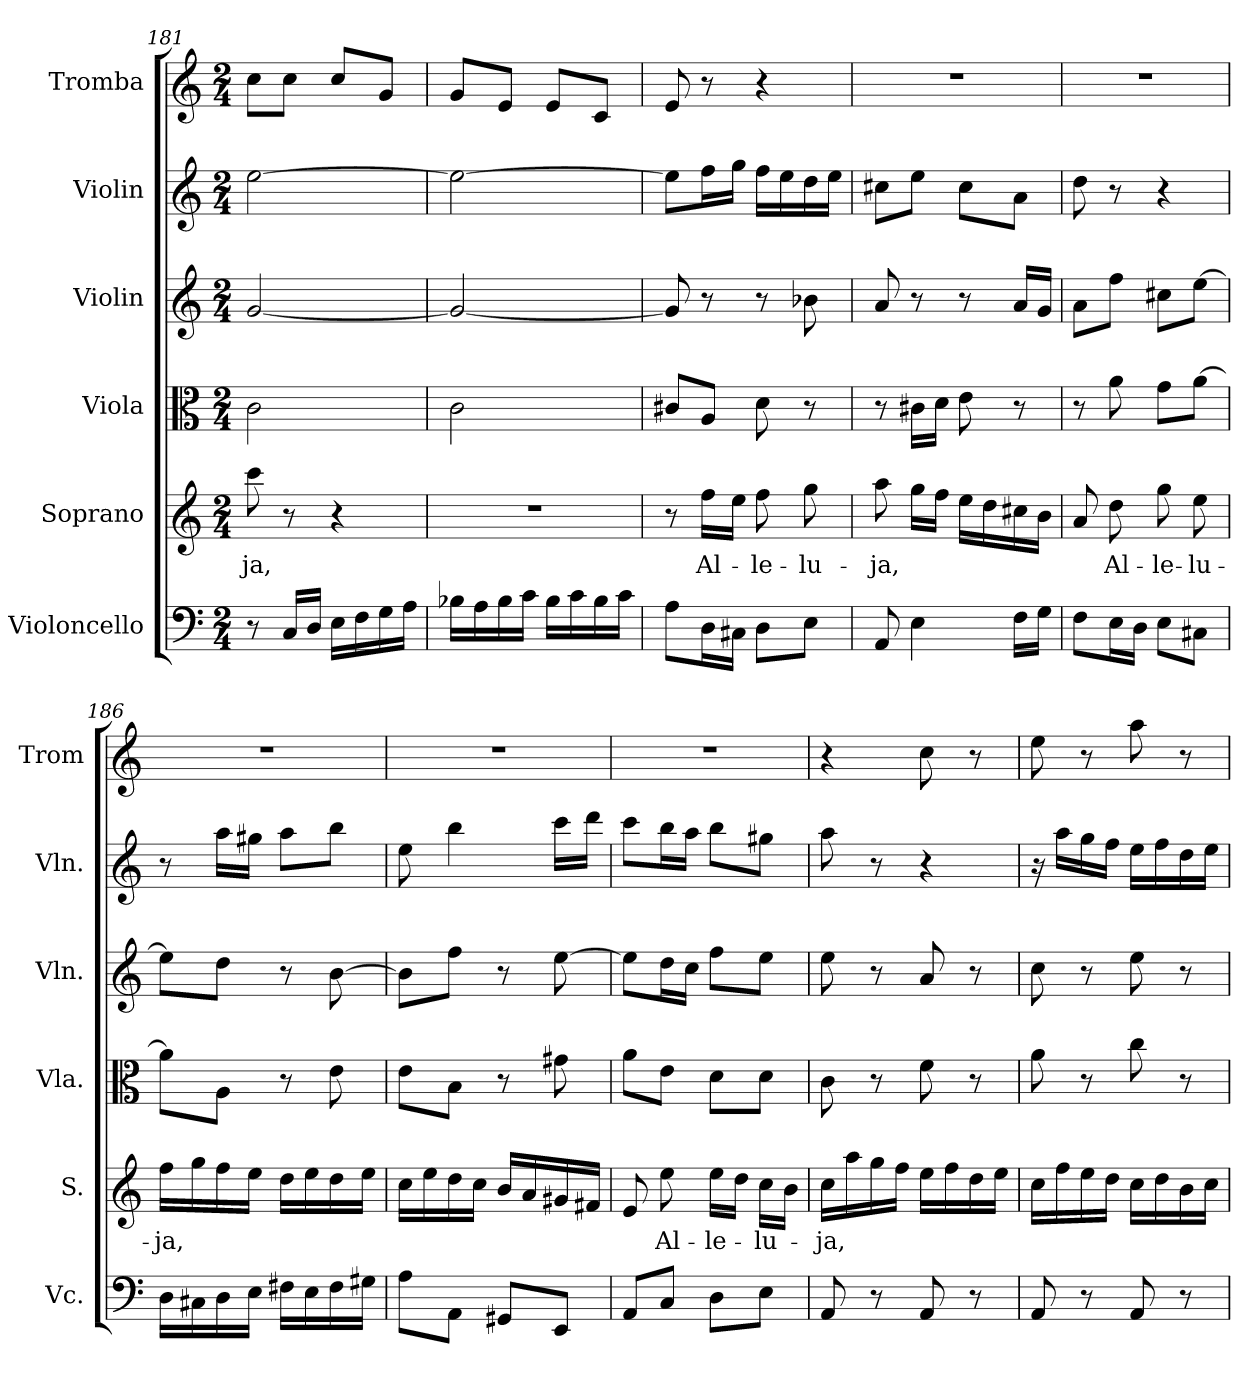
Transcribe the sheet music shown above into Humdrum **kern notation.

**kern	**kern	**text	**kern	**kern	**kern	**kern
*part6	*part5	*part5	*part4	*part3	*part2	*part1
*staff6	*staff5	*staff5	*staff4	*staff3	*staff2	*staff1
*I"Violoncello	*I"Soprano	*	*I"Viola	*I"Violin	*I"Violin	*I"Tromba
*I'Vc.	*I'S.	*	*I'Vla.	*I'Vln.	*I'Vln.	*I'Trom
!!LO:LB:g=z
*clefF4	*clefG2	*	*clefC3	*clefG2	*clefG2	*clefG2
*k[]	*k[]	*	*k[]	*k[]	*k[]	*k[]
*M2/4	*M2/4	*	*M2/4	*M2/4	*M2/4	*M2/4
=181	=181	=181	=181	=181	=181	=181
!	!	!LO:LY:b	!	!	!	!
8r	8ccc\	-ja,	2c\	[2g/	[2ee\	8cc\L
16C/LL	8r	.	.	.	.	8cc\J
16D/JJ	.	.	.	.	.	.
16E\LL	4r	.	.	.	.	8cc/L
16F\	.	.	.	.	.	.
16G\	.	.	.	.	.	8g/J
16A\JJ	.	.	.	.	.	.
=182	=182	=182	=182	=182	=182	=182
16B-X\LL	2r	.	2c\	2g/_	2ee\_	8g/L
16A\	.	.	.	.	.	.
16B-\	.	.	.	.	.	8e/J
16c\JJ	.	.	.	.	.	.
16B-\LL	.	.	.	.	.	8e/L
16c\	.	.	.	.	.	.
16B-\	.	.	.	.	.	8c/J
16c\JJ	.	.	.	.	.	.
=183	=183	=183	=183	=183	=183	=183
8A\L	8r	.	8c#X/L	8g/]	8ee\L]	8e/
!	!	!LO:LY:b	!	!	!	!
16D\L	16ff\LL	Al-	8A/J	8r	16ff\L	8r
16C#X\JJ	16ee\JJ	.	.	.	16gg\JJ	.
!	!	!LO:LY:b	!	!	!	!
8D\L	8ff\	-le-	8d\	8r	16ff\LL	4r
.	.	.	.	.	16ee\	.
!	!	!LO:LY:b	!	!	!	!
8E\J	8gg\	-lu-	8r	8b-X\	16dd\	.
.	.	.	.	.	16ee\JJ	.
=184	=184	=184	=184	=184	=184	=184
!	!	!LO:LY:b	!	!	!	!
8AA/	8aa\	-ja,	8r	8a/	8cc#X\L	2r
4E\	16gg\LL	.	16c#X\LL	8r	8ee\J	.
.	16ff\JJ	.	16d\JJ	.	.	.
.	16ee\LL	.	8e\	8r	8cc#\L	.
.	16dd\	.	.	.	.	.
16F\LL	16cc#X\	.	8r	16a/LL	8a\J	.
16G\JJ	16b\JJ	.	.	16g/JJ	.	.
=185	=185	=185	=185	=185	=185	=185
8F\L	8a/	.	8r	8a\L	8dd\	2r
!	!	!LO:LY:b	!	!	!	!
16E\L	8dd\	Al-	8a\	8ff\J	8r	.
16D\JJ	.	.	.	.	.	.
!	!	!LO:LY:b	!	!	!	!
8E\L	8gg\	-le-	8g\L	8cc#X\L	4r	.
!	!	!LO:LY:b	!	!	!	!
8C#X\J	8ee\	-lu-	[8a\J	[8ee\J	.	.
!!LO:PB:g=z
=186	=186	=186	=186	=186	=186	=186
!	!	!LO:LY:b	!	!	!	!
16D\LL	16ff\LL	-ja,	8a\L]	8ee\L]	8r	2r
16C#X\	16gg\	.	.	.	.	.
16D\	16ff\	.	8A\J	8dd\J	16aa\LL	.
16E\JJ	16ee\JJ	.	.	.	16gg#X\JJ	.
16F#X\LL	16dd\LL	.	8r	8r	8aa\L	.
16E\	16ee\	.	.	.	.	.
16F#\	16dd\	.	8e\	[8b\	8bb\J	.
16G#X\JJ	16ee\JJ	.	.	.	.	.
=187	=187	=187	=187	=187	=187	=187
8A\L	16cc\LL	.	8e\L	8b\L]	8ee\	2r
.	16ee\	.	.	.	.	.
8AA\J	16dd\	.	8B\J	8ff\J	4bb\	.
.	16cc\JJ	.	.	.	.	.
8GG#X/L	16b/LL	.	8r	8r	.	.
.	16a/	.	.	.	.	.
8EE/J	16g#X/	.	8g#X\	[8ee\	16ccc\LL	.
.	16f#X/JJ	.	.	.	16ddd\JJ	.
=188	=188	=188	=188	=188	=188	=188
8AA/L	8e/	.	8a\L	8ee\L]	8ccc\L	2r
!	!	!LO:LY:b	!	!	!	!
8C/J	8ee\	Al-	8e\J	16dd\L	16bb\L	.
.	.	.	.	16cc\JJ	16aa\JJ	.
!	!	!LO:LY:b	!	!	!	!
8D\L	16ee\LL	-le-	8d\L	8ff\L	8bb\L	.
.	16dd\JJ	.	.	.	.	.
!	!	!LO:LY:b	!	!	!	!
8E\J	16cc\LL	-lu-	8d\J	8ee\J	8gg#X\J	.
.	16b\JJ	.	.	.	.	.
=189	=189	=189	=189	=189	=189	=189
!	!	!LO:LY:b	!	!	!	!
8AA/	16cc\LL	-ja,	8c\	8ee\	8aa\	4r
.	16aa\	.	.	.	.	.
8r	16gg\	.	8r	8r	8r	.
.	16ff\JJ	.	.	.	.	.
8AA/	16ee\LL	.	8f\	8a/	4r	8cc\
.	16ff\	.	.	.	.	.
8r	16dd\	.	8r	8r	.	8r
.	16ee\JJ	.	.	.	.	.
=190	=190	=190	=190	=190	=190	=190
8AA/	16cc\LL	.	8a\	8cc\	16r	8ee\
.	16ff\	.	.	.	16aa\LL	.
8r	16ee\	.	8r	8r	16gg\	8r
.	16dd\JJ	.	.	.	16ff\JJ	.
8AA/	16cc\LL	.	8cc\	8ee\	16ee\LL	8aa\
.	16dd\	.	.	.	16ff\	.
8r	16b\	.	8r	8r	16dd\	8r
.	16cc\JJ	.	.	.	16ee\JJ	.
=	=	=	=	=	=	=
*-	*-	*-	*-	*-	*-	*-
